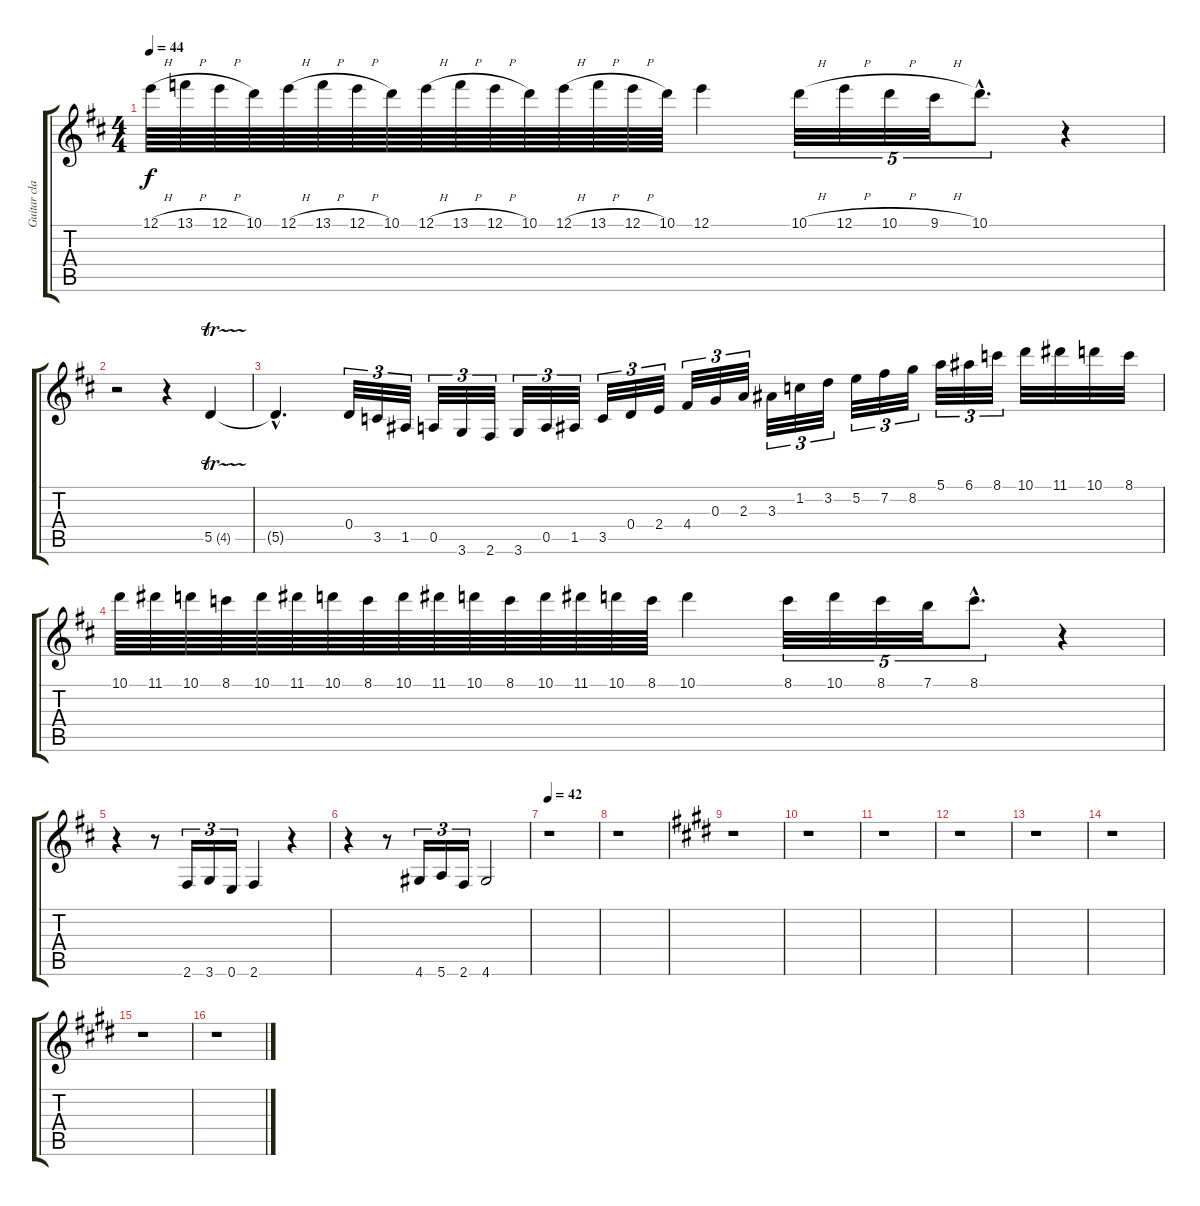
\track ("Guitar classic 2" "Guitar cla") {instrument acousticguitarnylon}
\staff {score tabs}
\tuning (E4 B3 G3 D3 A2 E2) {hide}
\ts (4 4)
\tempo 44
\clef g2
\ks d
12.1{h}.64{dy f} 13.1{h}.64 12.1{h}.64 10.1.64 12.1{h}.64 13.1{h}.64 12.1{h}.64 10.1.64 12.1{h}.64 13.1{h}.64 12.1{h}.64 10.1.64 12.1{h}.64 13.1{h}.64 12.1{h}.64 10.1.64 12.1.4 10.1{h}.32{tu (5 4)} 12.1{h}.32{tu (5 4)} 10.1{h}.32{tu (5 4)} 9.1{h}.32{tu (5 4)} 10.1{hac}.8{d tu (5 4)} r.4 |
r.2 r.4 5.5{tr (4 64)}.4 |
5.5{hac t}.4{d} 0.4.32{tu (3 2)} 3.5.32{tu (3 2)} 1.5.32{tu (3 2)} 0.5.32{tu (3 2)} 3.6.32{tu (3 2)} 2.6.32{tu (3 2)} 3.6.32{tu (3 2)} 0.5.32{tu (3 2)} 1.5.32{tu (3 2)} 3.5.32{tu (3 2)} 0.4.32{tu (3 2)} 2.4.32{tu (3 2)} 4.4.32{tu (3 2)} 0.3.32{tu (3 2)} 2.3.32{tu (3 2)} 3.3.32{tu (3 2)} 1.2.32{tu (3 2)} 3.2.32{tu (3 2)} 5.2.32{tu (3 2)} 7.2.32{tu (3 2)} 8.2.32{tu (3 2)} 5.1.32{tu (3 2)} 6.1.32{tu (3 2)} 8.1.32{tu (3 2)} 10.1.32 11.1.32 10.1.32 8.1.32 |
10.1.64 11.1.64 10.1.64 8.1.64 10.1.64 11.1.64 10.1.64 8.1.64 10.1.64 11.1.64 10.1.64 8.1.64 10.1.64 11.1.64 10.1.64 8.1.64 10.1.4 8.1.32{tu (5 4)} 10.1.32{tu (5 4)} 8.1.32{tu (5 4)} 7.1.32{tu (5 4)} 8.1{hac}.8{d tu (5 4)} r.4 |
r.4 r.8 2.6.16{tu (3 2)} 3.6.16{tu (3 2)} 0.6.16{tu (3 2)} 2.6.4 r.4 |
r.4 r.8 4.6.16{tu (3 2)} 5.6.16{tu (3 2)} 2.6.16{tu (3 2)} 4.6.2 |
\tempo 42
r.1 |
r.1 |
\ks e
r.1 |
r.1 |
r.1 |
r.1 |
r.1 |
r.1 |
r.1 |
r.1
